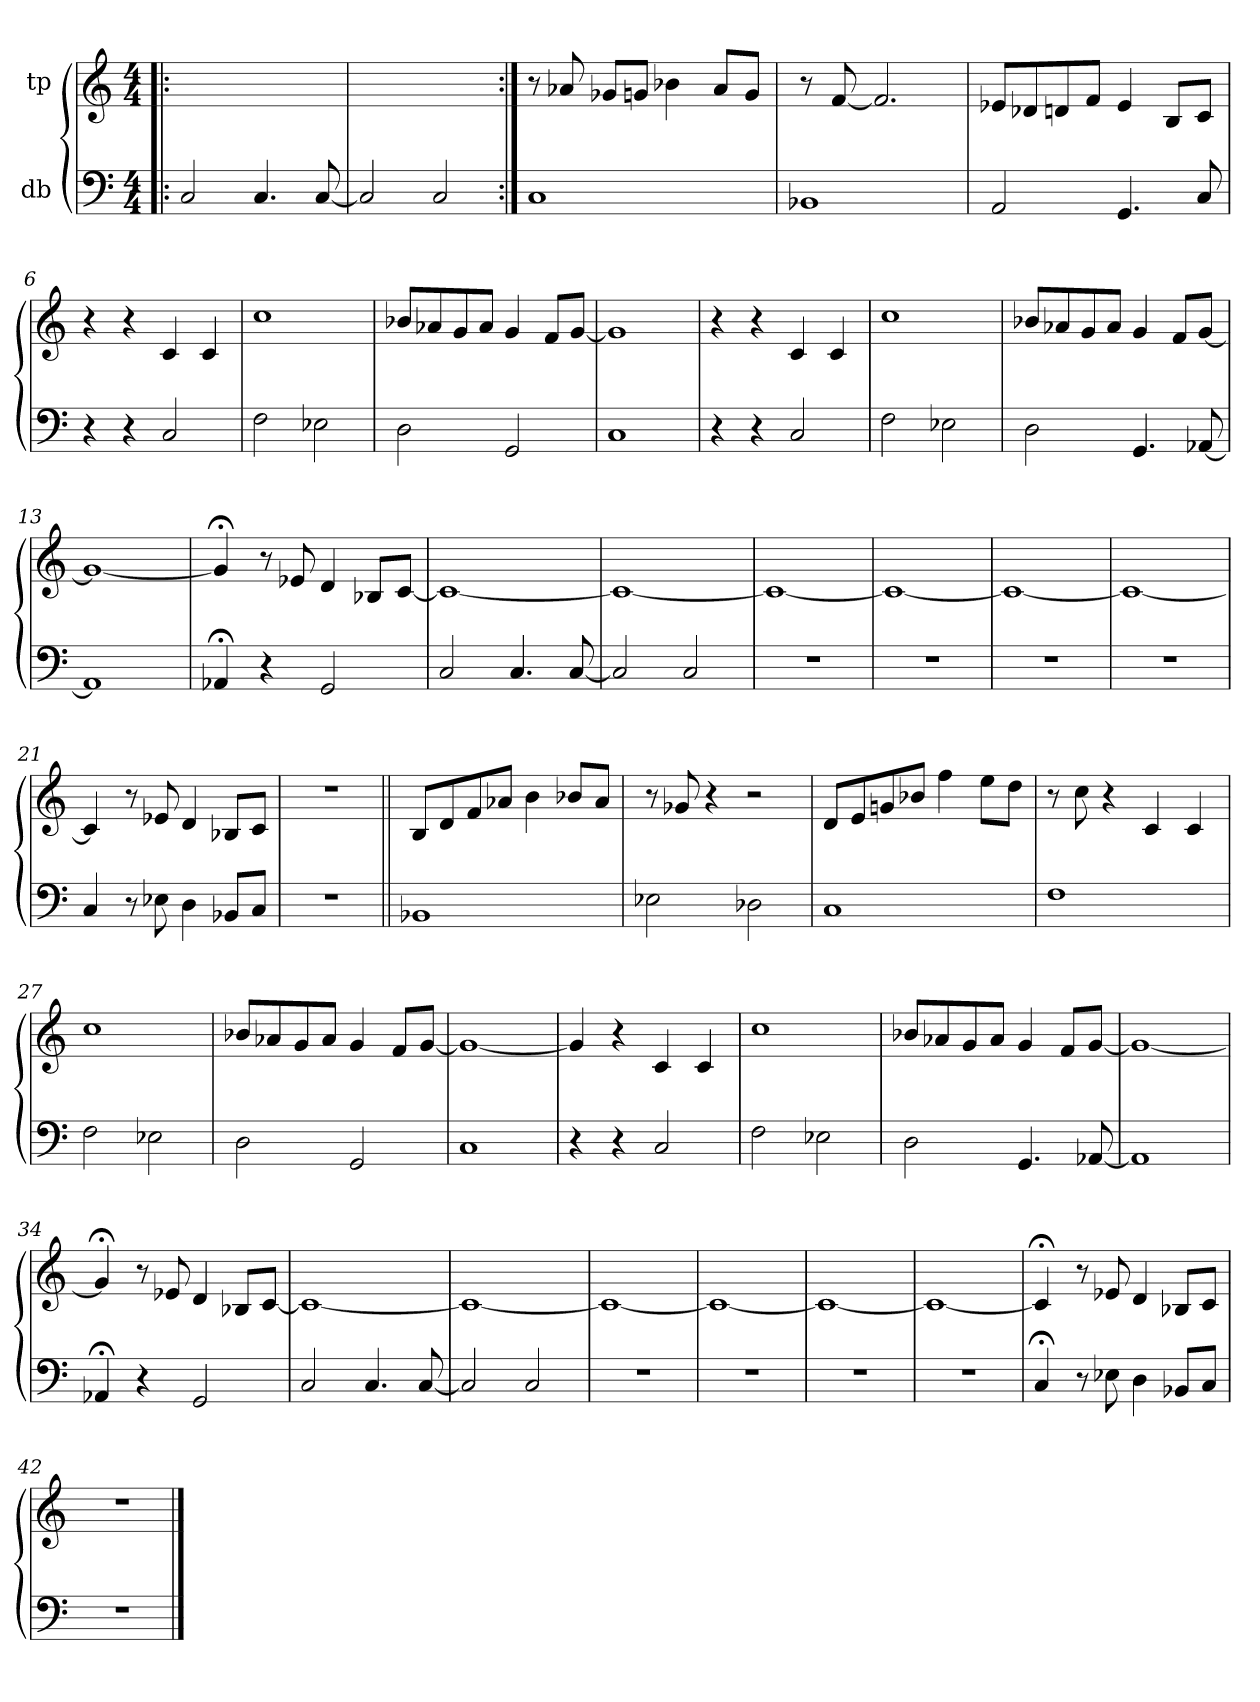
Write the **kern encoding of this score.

**kern	**kern
*part2	*part1
*staff2	*staff1
*I"db	*I"tp
!!LO:PB:g=z
*clefF4	*clefG2
*ITrd7c12	*
*k[]	*k[]
*M4/4	*M4/4
=1!|:	=1!|:
2CCi/	1ryy
4.CCi/	.
[<8CCi/	.
=2	=2
2CCi/]	1ryy
2CCi/	.
!!LO:LB:g=z
=3:|!	=3:|!
1CCi	8r
.	8a-Xi/
.	8g-Xi/L
.	8gni/J
.	4b-Xi\
.	8a-i/L
.	8gi/J
=4	=4
1BBB-Xi	8r
.	[<8fi/
.	2.fi/]
=5	=5
2AAAi/	8e-Xi/L
.	8d-Xi/
.	8dni/
.	8fi/J
4.GGGi/	4e-i/
.	8Bi/L
8CCi/	8ci/J
=6	=6
4r	4r
4r	4r
2CCi/	4ci/
.	4ci/
!!LO:LB:g=z
=7	=7
2FFi\	1cci
2EE-Xi\	.
=8	=8
2DDi\	8b-Xi/L
.	8a-Xi/
.	8gi/
.	8a-i/J
2GGGi/	4gi/
.	8fi/L
.	[<8gi/J
=9	=9
1CCi	1gi]
=10	=10
4r	4r
4r	4r
2CCi/	4ci/
.	4ci/
!!LO:LB:g=z
=11	=11
2FFi\	1cci
2EE-Xi\	.
=12	=12
2DDi\	8b-Xi/L
.	8a-Xi/
.	8gi/
.	8a-i/J
4.GGGi/	4gi/
.	8fi/L
[<8AAA-Xi/	[<8gi/J
=13	=13
1AAA-i]	1gi_<
=14	=14
4AAA-X;i/	4g;i/]
4r	8r
.	8e-Xi/
2GGGi/	4di/
.	8B-Xi/L
.	[<8ci/J
!!LO:LB:g=z
=15	=15
2CCi/	1ci_<
4.CCi/	.
[<8CCi/	.
=16	=16
2CCi/]	1ci_<
2CCi/	.
=17	=17
1r	1ci_<
=18	=18
1r	1ci_<
=19	=19
1r	1ci_<
=20	=20
1r	1ci_<
=21	=21
4CCi/	4ci/]
8r	8r
8EE-Xi\	8e-Xi/
4DDi\	4di/
8BBB-Xi/L	8B-Xi/L
8CCi/J	8ci/J
=22	=22
1r	1r
!!LO:PB:g=z
=23||	=23||
1BBB-Xi	8Bi/L
.	8di/
.	8fi/
.	8a-Xi/J
.	4bi\
.	8b-Xi/L
.	8a-i/J
=24	=24
2EE-Xi\	8r
.	8g-Xi/
.	4r
2DD-Xi\	2r
=25	=25
1CCi	8di/L
.	8ei/
.	8gni/
.	8b-Xi/J
.	4ffi\
.	8eei\L
.	8ddi\J
=26	=26
1FFi	8r
.	8cci\
.	4r
.	4ci/
.	4ci/
!!LO:LB:g=z
=27	=27
2FFi\	1cci
2EE-Xi\	.
=28	=28
2DDi\	8b-Xi/L
.	8a-Xi/
.	8gi/
.	8a-i/J
2GGGi/	4gi/
.	8fi/L
.	[<8gi/J
=29	=29
1CCi	1gi_<
=30	=30
4r	4gi/]
4r	4r
2CCi/	4ci/
.	4ci/
!!LO:LB:g=z
=31	=31
2FFi\	1cci
2EE-Xi\	.
=32	=32
2DDi\	8b-Xi/L
.	8a-Xi/
.	8gi/
.	8a-i/J
4.GGGi/	4gi/
.	8fi/L
[<8AAA-Xi/	[<8gi/J
=33	=33
1AAA-i]	1gi_<
=34	=34
4AAA-X;i/	4g;i/]
4r	8r
.	8e-Xi/
2GGGi/	4di/
.	8B-Xi/L
.	[<8ci/J
!!LO:LB:g=z
=35	=35
2CCi/	1ci_<
4.CCi/	.
[<8CCi/	.
=36	=36
2CCi/]	1ci_<
2CCi/	.
=37	=37
1r	1ci_<
=38	=38
1r	1ci_<
=39	=39
1r	1ci_<
=40	=40
1r	1ci_<
=41	=41
4CC;i/	4c;i/]
8r	8r
8EE-Xi\	8e-Xi/
4DDi\	4di/
8BBB-Xi/L	8B-Xi/L
8CCi/J	8ci/J
=42	=42
1r	1r
==	==
*-	*-
